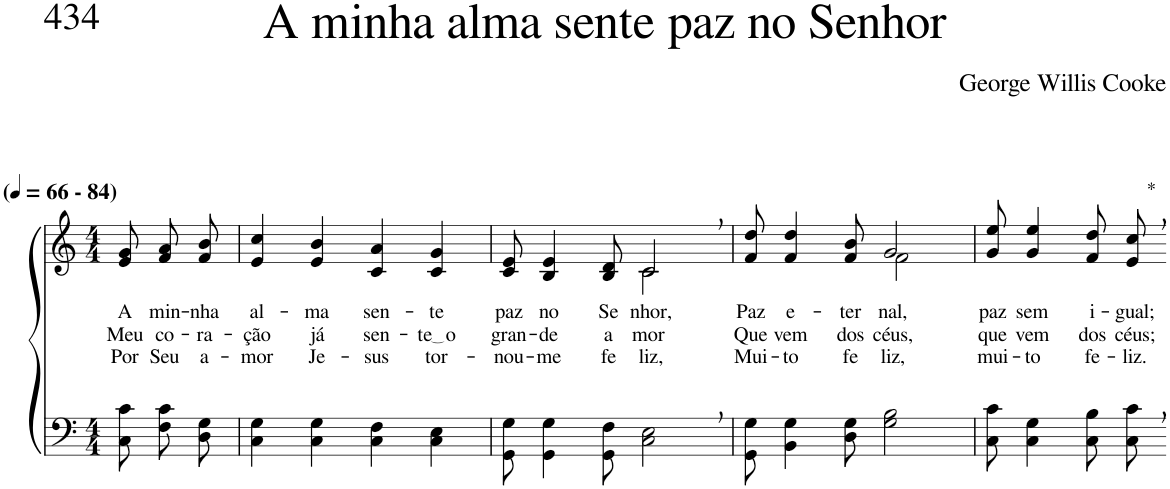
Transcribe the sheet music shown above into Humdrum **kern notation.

**kern	**kern	**text	**text	**text
*part2	*part1	*part1	*part1	*part1
*staff2	*staff1	*staff1	*staff1	*staff1
*I"Parte III e IV	*I"Parte I e II	*	*	*
*clefF4	*clefG2	*	*	*
*k[]	*k[]	*	*	*
*M4/4	*M4/4	*	*	*
*MM66	*MM66	*	*	*
=1	=1	=1	=1	=1
!	!LO:TX:a:B:t=(	!	!	!
!	!LO:TX:a:B:t=- 84)	!	!	!
!	!	!LO:LY:b	!LO:LY:b	!LO:LY:b
8C\ 8c\	8e/ 8g/	A	Meu	Por
!	!	!LO:LY:b	!LO:LY:b	!LO:LY:b
8F\ 8c\L	8f/ 8a/L	min-	co-	Seu
!	!	!LO:LY:b	!LO:LY:b	!LO:LY:b
8D\ 8G\J	8f/ 8b/J	-nha	-ra-	a-
=2	=2	=2	=2	=2
!	!	!LO:LY:b	!LO:LY:b	!LO:LY:b
4C\ 4G\	4e/ 4cc/	al-	-ção	-mor
!	!	!LO:LY:b	!LO:LY:b	!LO:LY:b
4C\ 4G\	4e/ 4b/	-ma	já	Je-
!	!	!LO:LY:b	!LO:LY:b	!LO:LY:b
4C\ 4F\	4c/ 4a/	sen-	sen-	-sus
!	!	!LO:LY:b	!LO:LY:b	!LO:LY:b
4C\ 4E\	4c/ 4g/	-te	te o	tor-
=3	=3	=3	=3	=3
!	!	!LO:LY:b	!LO:LY:b	!LO:LY:b
*	*^	*	*	*
8GG\ 8G\	8c/ 8e/	2ryy	paz	gran-	-nou-
!	!	!	!LO:LY:b	!LO:LY:b	!LO:LY:b
4GG\ 4G\	4B/ 4e/	.	no	-de	-me
!	!	!	!LO:LY:b	!LO:LY:b	!LO:LY:b
8GG\ 8F\	8B/ 8d/	.	Se-	a-	fe-
!	!	!	!LO:LY:b	!LO:LY:b	!LO:LY:b
2C\, 2E\,	2c,/	2c\	-nhor,	-mor	-liz,
=4	=4	=4	=4	=4	=4
!	!	!	!LO:LY:b	!LO:LY:b	!LO:LY:b
8GG\ 8G\	8f/ 8dd/	2ryy	Paz	Que	Mui-
!	!	!	!LO:LY:b	!LO:LY:b	!LO:LY:b
4BB\ 4G\	4f/ 4dd/	.	e-	vem	-to
!	!	!	!LO:LY:b	!LO:LY:b	!LO:LY:b
8D\ 8G\	8f/ 8b/	.	-ter-	dos	fe-
!	!	!	!LO:LY:b	!LO:LY:b	!LO:LY:b
2G\ 2B\	2g/	2f\	-nal,	céus,	-liz,
=5	=5	=5	=5	=5	=5
!	!	!	!LO:LY:b	!LO:LY:b	!LO:LY:b
*	*v	*v	*	*	*
8C\ 8c\	8g/ 8ee/	paz	que	mui-
!	!	!LO:LY:b	!LO:LY:b	!LO:LY:b
4C\ 4G\	4g/ 4ee/	sem	vem	-to
!	!	!LO:LY:b	!LO:LY:b	!LO:LY:b
8C\ 8B\	8f/ 8dd/	i-	dos	fe-
!	!LO:TX:a:t=*	!	!	!
!	!	!LO:LY:b	!LO:LY:b	!LO:LY:b
8C\, 8c\,	8e/, 8cc/,	-gual;	céus;	-liz.
=-	=-	=-	=-	=-
*-	*-	*-	*-	*-
